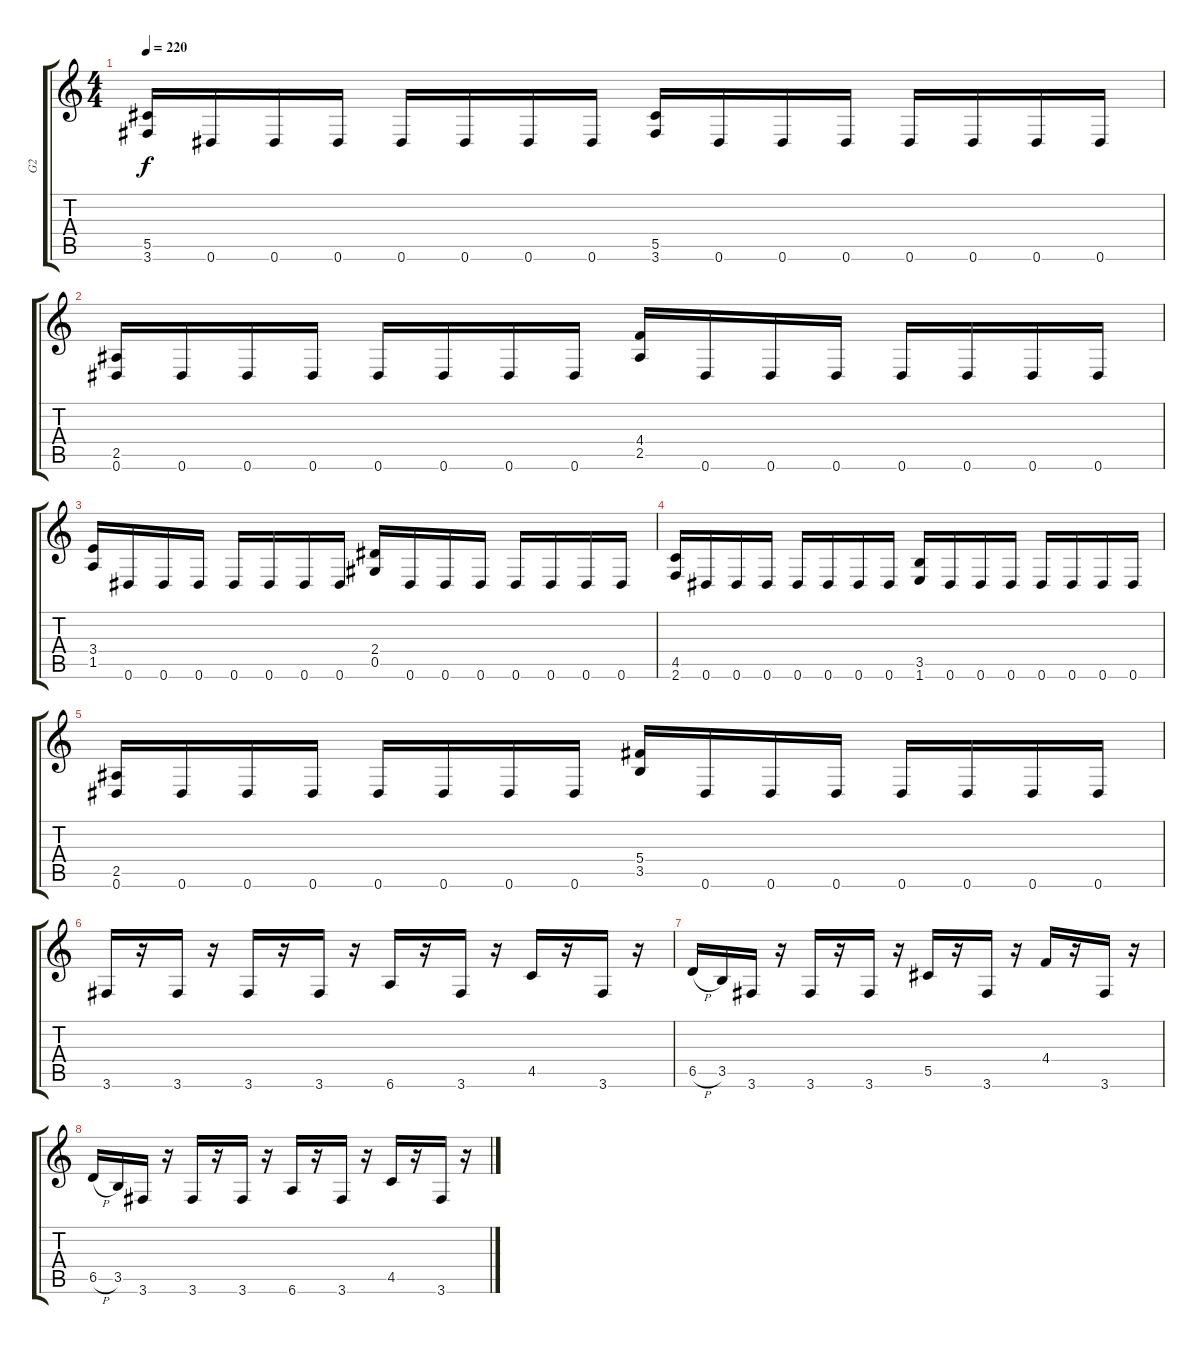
\track ("G2" "G2") {instrument distortionguitar}
\staff {score tabs}
\tuning (Eb4 Bb3 Gb3 Db3 Ab2 Eb2) {hide}
\ts (4 4)
\tempo 220
\clef g2
\ks c
(5.5 3.6).16{dy f} 0.6.16 0.6.16 0.6.16 0.6.16 0.6.16 0.6.16 0.6.16 (5.5 3.6).16 0.6.16 0.6.16 0.6.16 0.6.16 0.6.16 0.6.16 0.6.16 |
(2.5 0.6).16 0.6.16 0.6.16 0.6.16 0.6.16 0.6.16 0.6.16 0.6.16 (4.4 2.5).16 0.6.16 0.6.16 0.6.16 0.6.16 0.6.16 0.6.16 0.6.16 |
(3.4 1.5).16 0.6.16 0.6.16 0.6.16 0.6.16 0.6.16 0.6.16 0.6.16 (2.4 0.5).16 0.6.16 0.6.16 0.6.16 0.6.16 0.6.16 0.6.16 0.6.16 |
(4.5 2.6).16 0.6.16 0.6.16 0.6.16 0.6.16 0.6.16 0.6.16 0.6.16 (3.5 1.6).16 0.6.16 0.6.16 0.6.16 0.6.16 0.6.16 0.6.16 0.6.16 |
(2.5 0.6).16 0.6.16 0.6.16 0.6.16 0.6.16 0.6.16 0.6.16 0.6.16 (5.4 3.5).16 0.6.16 0.6.16 0.6.16 0.6.16 0.6.16 0.6.16 0.6.16 |
3.6.16 r.16 3.6.16 r.16 3.6.16 r.16 3.6.16 r.16 6.6.16 r.16 3.6.16 r.16 4.5.16 r.16 3.6.16 r.16 |
6.5{h}.16 3.5.16 3.6.16 r.16 3.6.16 r.16 3.6.16 r.16 5.5.16 r.16 3.6.16 r.16 4.4.16 r.16 3.6.16 r.16 |
6.5{h}.16 3.5.16 3.6.16 r.16 3.6.16 r.16 3.6.16 r.16 6.6.16 r.16 3.6.16 r.16 4.5.16 r.16 3.6.16 r.16
